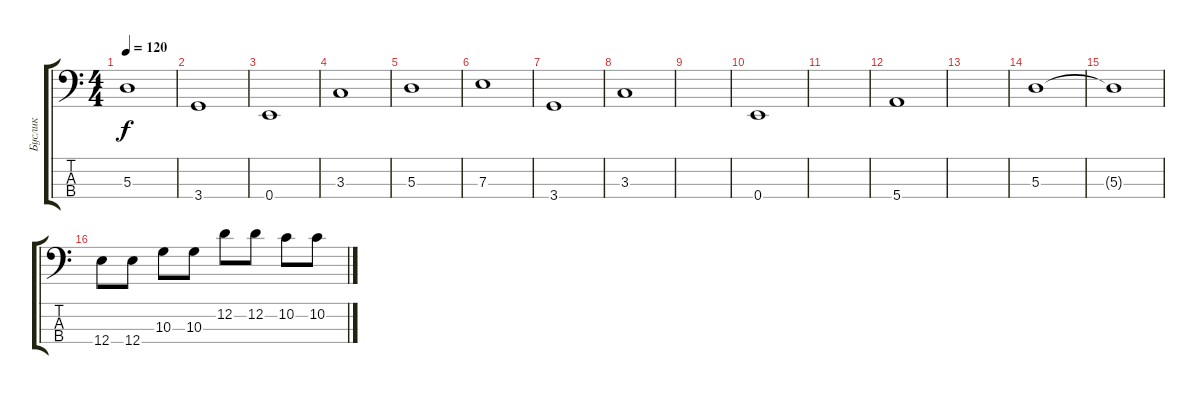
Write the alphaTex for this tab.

\track ("Буслик" "Буслик") {instrument acousticguitarsteel}
\staff {score tabs}
\tuning (G2 D2 A1 E1) {hide}
\ts (4 4)
\tempo 120
\clef f4
\ks c
5.3.1{dy f} |
3.4.1 |
0.4.1 |
3.3.1 |
5.3.1 |
7.3.1 |
3.4.1 |
3.3.1 |
|
0.4.1 |
|
5.4.1 |
|
5.3.1 |
5.3{t}.1 |
12.4.8{instrument acousticguitarsteel} 12.4.8 10.3.8 10.3.8 12.2.8 12.2.8 10.2.8 10.2.8
